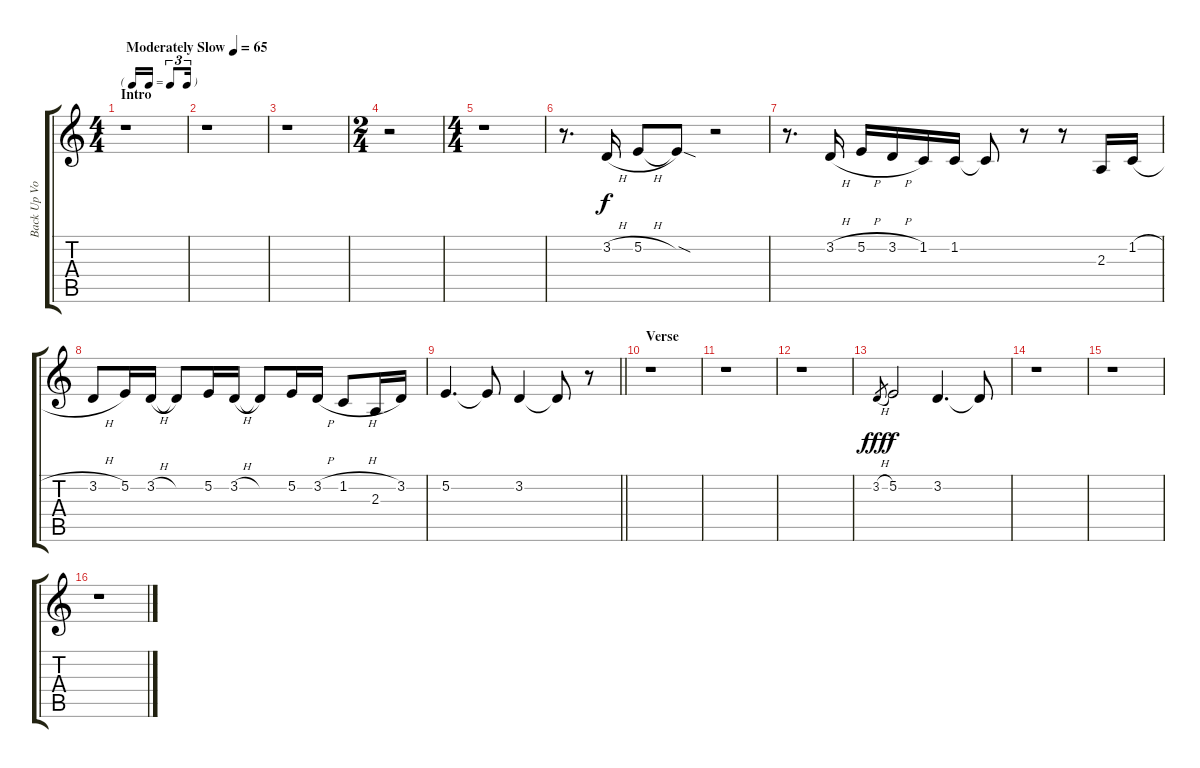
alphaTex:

\track ("Back Up Vocal" "Back Up Vo") {instrument altosax}
\staff {score tabs}
\tuning (E4 B3 G3 D3 A2 E2) {hide}
\ts (4 4)
\tf triplet16th
\section ("" "Intro")
\tempo (65 "Moderately Slow")
\clef g2
\ks c
r.1{dy f instrument altosax} |
r.1 |
r.1 |
\ts (2 4)
r.2 |
\ts (4 4)
r.1 |
r.8{d} 3.2{h}.16 5.2{h}.8 5.2{sod t}.8 r.2 |
r.8{d} 3.2{h}.16 5.2{h}.16 3.2{h}.16 1.2.16 1.2.16 1.2{t}.8 r.8 r.8 2.3.16 1.2{h}.16 |
3.2{h}.8 5.2.16 3.2{h}.16 3.2{t}.8 5.2.16 3.2{h}.16 3.2{t}.8 5.2.16 3.2{h}.16 1.2{h}.8 2.3.16 3.2.16 |
\barLineRight lightlight
5.2.4{d} 5.2{t}.8 3.2.4 3.2{t}.8 r.8 |
\section ("" "Verse")
r.1 |
r.1 |
r.1 |
3.2{h}.8{gr dy fff} 5.2.2{dy f} 3.2.4{d} 3.2{t}.8 |
r.1 |
r.1 |
r.1
